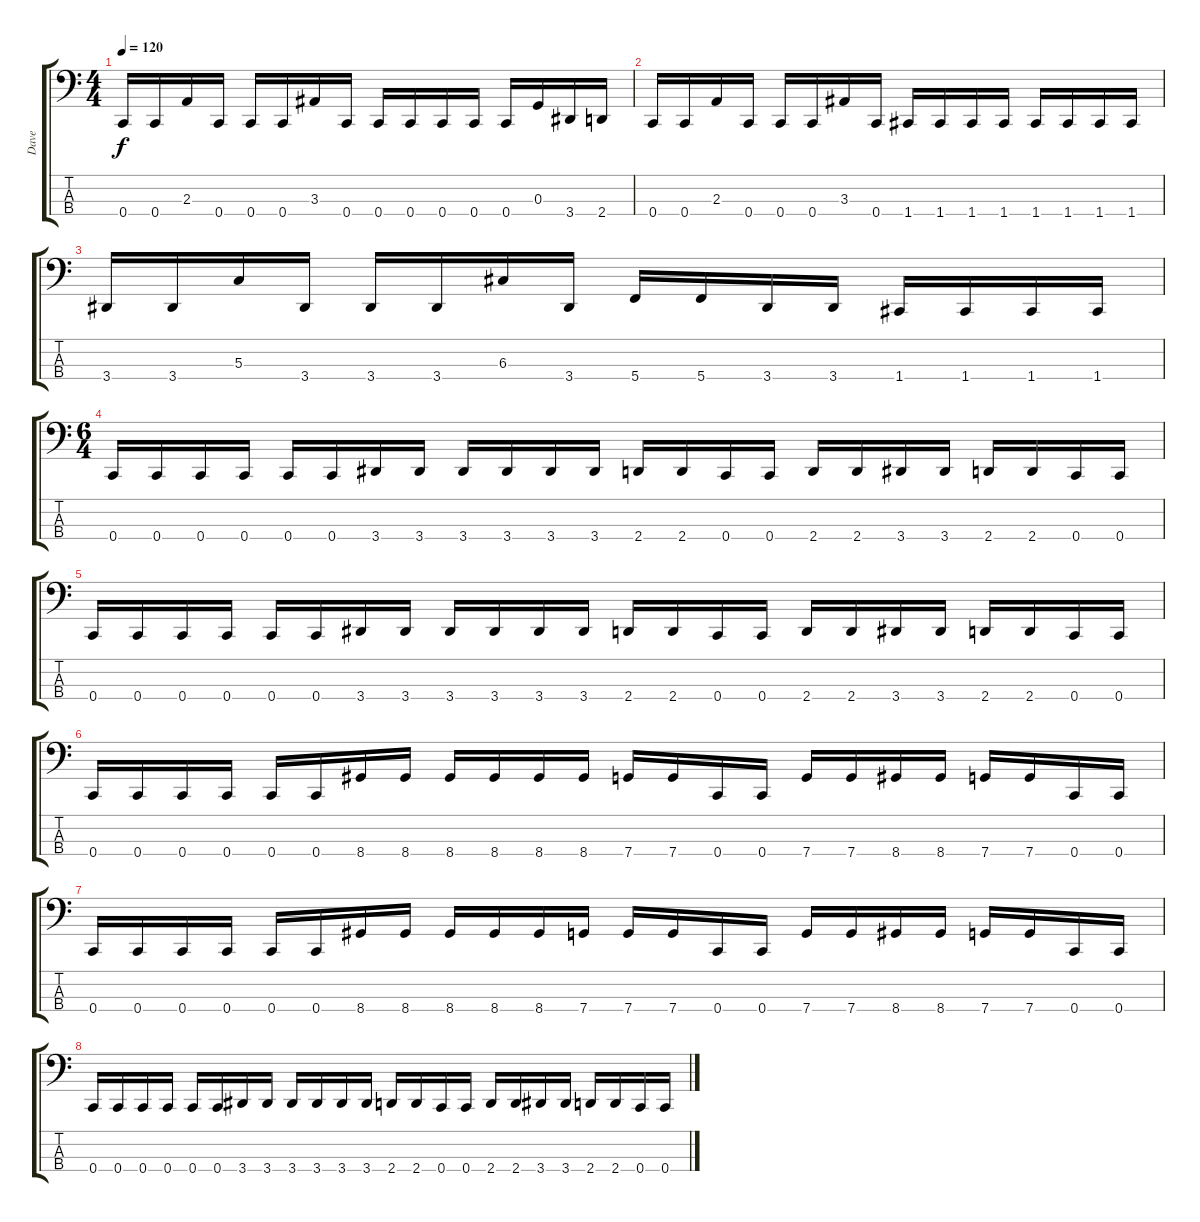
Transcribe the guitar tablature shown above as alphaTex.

\track ("Dave" "Dave") {instrument electricbasspick}
\staff {score tabs}
\tuning (F2 C2 G1 C1) {hide}
\ts (4 4)
\tempo 120
\clef f4
\ks c
0.4.16{dy f} 0.4.16 2.3.16 0.4.16 0.4.16 0.4.16 3.3.16 0.4.16 0.4.16 0.4.16 0.4.16 0.4.16 0.4.16 0.3.16 3.4.16 2.4.16 |
0.4.16 0.4.16 2.3.16 0.4.16 0.4.16 0.4.16 3.3.16 0.4.16 1.4.16 1.4.16 1.4.16 1.4.16 1.4.16 1.4.16 1.4.16 1.4.16 |
3.4.16 3.4.16 5.3.16 3.4.16 3.4.16 3.4.16 6.3.16 3.4.16 5.4.16 5.4.16 3.4.16 3.4.16 1.4.16 1.4.16 1.4.16 1.4.16 |
\ts (6 4)
0.4.16 0.4.16 0.4.16 0.4.16 0.4.16 0.4.16 3.4.16 3.4.16 3.4.16 3.4.16 3.4.16 3.4.16 2.4.16 2.4.16 0.4.16 0.4.16 2.4.16 2.4.16 3.4.16 3.4.16 2.4.16 2.4.16 0.4.16 0.4.16 |
0.4.16 0.4.16 0.4.16 0.4.16 0.4.16 0.4.16 3.4.16 3.4.16 3.4.16 3.4.16 3.4.16 3.4.16 2.4.16 2.4.16 0.4.16 0.4.16 2.4.16 2.4.16 3.4.16 3.4.16 2.4.16 2.4.16 0.4.16 0.4.16 |
0.4.16 0.4.16 0.4.16 0.4.16 0.4.16 0.4.16 8.4.16 8.4.16 8.4.16 8.4.16 8.4.16 8.4.16 7.4.16 7.4.16 0.4.16 0.4.16 7.4.16 7.4.16 8.4.16 8.4.16 7.4.16 7.4.16 0.4.16 0.4.16 |
0.4.16 0.4.16 0.4.16 0.4.16 0.4.16 0.4.16 8.4.16 8.4.16 8.4.16 8.4.16 8.4.16 7.4.16 7.4.16 7.4.16 0.4.16 0.4.16 7.4.16 7.4.16 8.4.16 8.4.16 7.4.16 7.4.16 0.4.16 0.4.16 |
0.4.16 0.4.16 0.4.16 0.4.16 0.4.16 0.4.16 3.4.16 3.4.16 3.4.16 3.4.16 3.4.16 3.4.16 2.4.16 2.4.16 0.4.16 0.4.16 2.4.16 2.4.16 3.4.16 3.4.16 2.4.16 2.4.16 0.4.16 0.4.16
